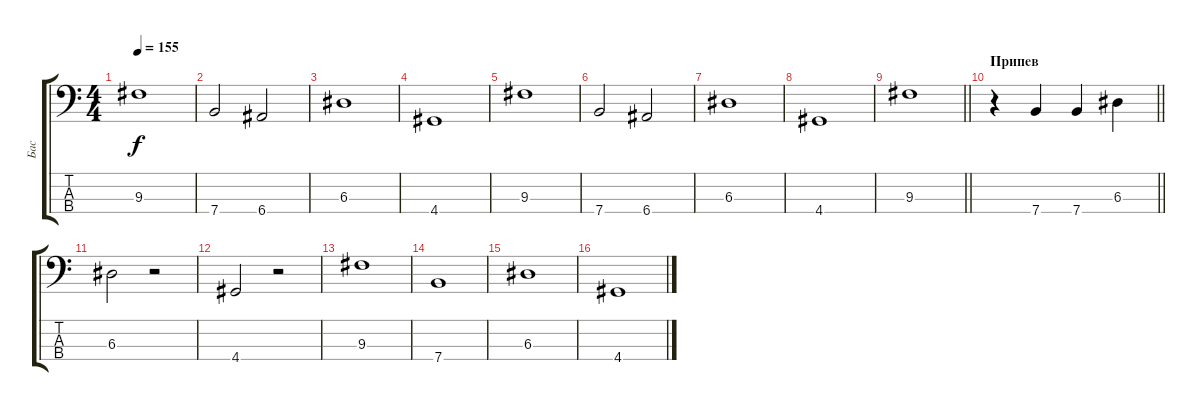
\track ("Бас" "Бас") {instrument electricbassfinger}
\staff {score tabs}
\tuning (G2 D2 A1 E1) {hide}
\ts (4 4)
\tempo 155
\clef f4
\ks c
9.3.1{dy f} |
7.4.2 6.4.2 |
6.3.1 |
4.4.1 |
9.3.1 |
7.4.2 6.4.2 |
6.3.1 |
4.4.1 |
\barLineRight lightlight
9.3.1 |
\section ("" "Припев")
\barLineRight lightlight
r.4 7.4.4 7.4.4 6.3.4 |
6.3.2 r.2 |
4.4.2 r.2 |
9.3.1 |
7.4.1 |
6.3.1 |
4.4.1
